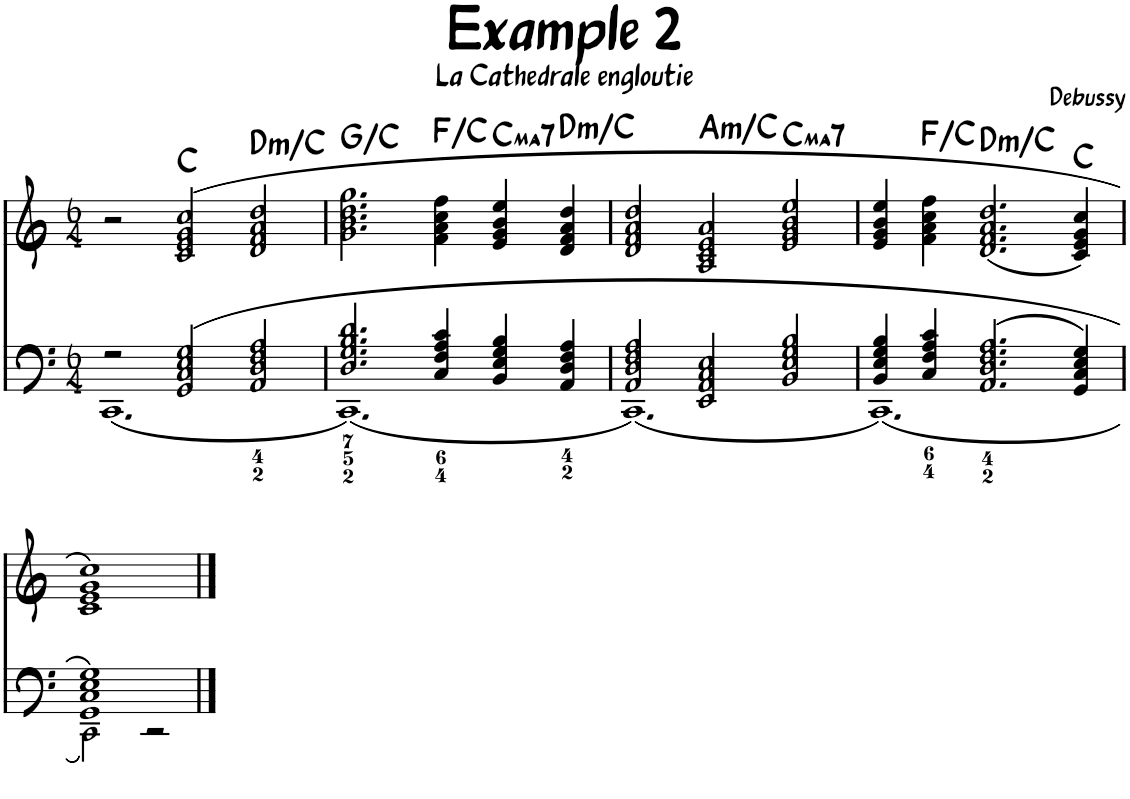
**kern	**kern	**harte
*part1	*part1	*part1
*staff2	*staff1	*
*I"Piano	*	*
*I'Pno.	*	*
*clefF4	*clefG2	*
*k[]	*k[]	*
*M6/4	*M6/4	*
=	=	=
*^	*	*
2r	1.CC	2r	.
2GG/ 2C/ 2E/ 2G/	.	(2c/ 2e/ 2g/ 2cc/	C:maj
!	!	!	!LO:H:kt=m
2AA/ 2D/ 2F/ 2A/	.	2d/ 2f/ 2a/ 2dd/	D:min/b7
=1	=1	=1	=1
2.D/ 2.G/ 2.B/ 2.d/	1.CC	2.g\ 2.b\ 2.dd\ 2.gg\	G:maj/4
4C/ 4F/ 4A/ 4c/	.	4f\ 4a\ 4cc\ 4ff\	F:maj/5
!	!	!	!LO:H:kt=ma7
4BB/ 4E/ 4G/ 4B/	.	4e/ 4g/ 4b/ 4ee/	C:maj7
!	!	!	!LO:H:kt=m
4AA/ 4D/ 4F/ 4A/	.	4d/ 4f/ 4a/ 4dd/	D:min/b7
=2	=2	=2	=2
2AA/ 2D/ 2F/ 2A/	1.CC	2d/ 2f/ 2a/ 2dd/	.
!	!	!	!LO:H:kt=m
2EE/ 2AA/ 2C/ 2E/	.	2A/ 2c/ 2e/ 2a/	A:min/b3
!	!	!	!LO:H:kt=ma7
2BB/ 2E/ 2G/ 2B/	.	2e/ 2g/ 2b/ 2ee/	C:maj7
=3	=3	=3	=3
4BB/ 4E/ 4G/ 4B/	1.CC	4e/ 4g/ 4b/ 4ee/	.
4C/ 4F/ 4A/ 4c/	.	4f\ 4a\ 4cc\ 4ff\	F:maj/5
!	!	!	!LO:H:kt=m
2.AA/ 2.D/ 2.F/ 2.A/	.	(2.d/ 2.f/ 2.a/ 2.dd/	D:min/b7
4GG/ 4C/ 4E/ 4G/	.	4c/ 4e/ 4g/ 4cc/)	C:maj
!!LO:LB:g=z
=4	=4	=4	=4
1GG 1C 1E 1G	2CC\	1c 1e 1g 1cc)	.
.	2r	.	.
*v	*v	*	*
==	==	==
*-	*-	*-
